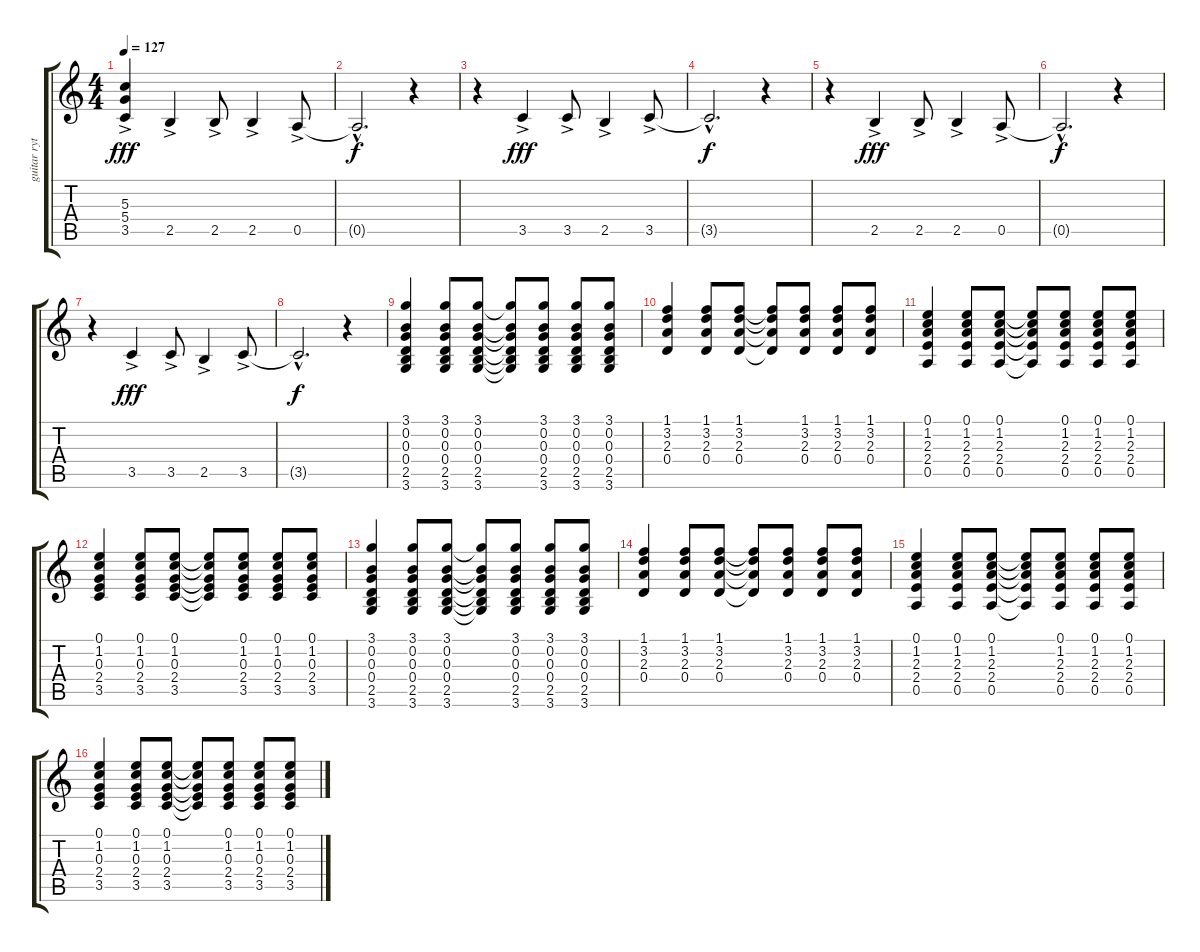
\track ("guitar rythmik" "guitar ryt") {instrument distortionguitar}
\staff {score tabs}
\tuning (E4 B3 G3 D3 A2 E2) {hide}
\ts (4 4)
\tempo 127
\clef g2
\ks c
(5.3{ac} 5.4{ac} 3.5{ac}).4{dy fff} 2.5{ac}.4 2.5{ac}.8 2.5{ac}.4 0.5{ac}.8 |
0.5{hac t}.2{d dy f} r.4 |
r.4 3.5{ac}.4{dy fff} 3.5{ac}.8 2.5{ac}.4 3.5{ac}.8 |
3.5{hac t}.2{d dy f} r.4 |
r.4 2.5{ac}.4{dy fff} 2.5{ac}.8 2.5{ac}.4 0.5{ac}.8 |
0.5{hac t}.2{d dy f} r.4 |
r.4 3.5{ac}.4{dy fff} 3.5{ac}.8 2.5{ac}.4 3.5{ac}.8 |
3.5{hac t}.2{d dy f} r.4 |
(3.1 0.2 0.3 0.4 2.5 3.6).4{volume 10 instrument electricguitarclean} (3.1 0.2 0.3 0.4 2.5 3.6).8 (3.1 0.2 0.3 0.4 2.5 3.6).8 (3.1{t} 0.2{t} 0.3{t} 0.4{t} 2.5{t} 3.6{t}).8 (3.1 0.2 0.3 0.4 2.5 3.6).8 (3.1 0.2 0.3 0.4 2.5 3.6).8 (3.1 0.2 0.3 0.4 2.5 3.6).8 |
(1.1 3.2 2.3 0.4).4 (1.1 3.2 2.3 0.4).8 (1.1 3.2 2.3 0.4).8 (1.1{t} 3.2{t} 2.3{t} 0.4{t}).8 (1.1 3.2 2.3 0.4).8 (1.1 3.2 2.3 0.4).8 (1.1 3.2 2.3 0.4).8 |
(0.1 1.2 2.3 2.4 0.5).4 (0.1 1.2 2.3 2.4 0.5).8 (0.1 1.2 2.3 2.4 0.5).8 (0.1{t} 1.2{t} 2.3{t} 2.4{t} 0.5{t}).8 (0.1 1.2 2.3 2.4 0.5).8 (0.1 1.2 2.3 2.4 0.5).8 (0.1 1.2 2.3 2.4 0.5).8 |
(0.1 1.2 0.3 2.4 3.5).4 (0.1 1.2 0.3 2.4 3.5).8 (0.1 1.2 0.3 2.4 3.5).8 (0.1{t} 1.2{t} 0.3{t} 2.4{t} 3.5{t}).8 (0.1 1.2 0.3 2.4 3.5).8 (0.1 1.2 0.3 2.4 3.5).8 (0.1 1.2 0.3 2.4 3.5).8 |
(3.1 0.2 0.3 0.4 2.5 3.6).4 (3.1 0.2 0.3 0.4 2.5 3.6).8 (3.1 0.2 0.3 0.4 2.5 3.6).8 (3.1{t} 0.2{t} 0.3{t} 0.4{t} 2.5{t} 3.6{t}).8 (3.1 0.2 0.3 0.4 2.5 3.6).8 (3.1 0.2 0.3 0.4 2.5 3.6).8 (3.1 0.2 0.3 0.4 2.5 3.6).8 |
(1.1 3.2 2.3 0.4).4 (1.1 3.2 2.3 0.4).8 (1.1 3.2 2.3 0.4).8 (1.1{t} 3.2{t} 2.3{t} 0.4{t}).8 (1.1 3.2 2.3 0.4).8 (1.1 3.2 2.3 0.4).8 (1.1 3.2 2.3 0.4).8 |
(0.1 1.2 2.3 2.4 0.5).4 (0.1 1.2 2.3 2.4 0.5).8 (0.1 1.2 2.3 2.4 0.5).8 (0.1{t} 1.2{t} 2.3{t} 2.4{t} 0.5{t}).8 (0.1 1.2 2.3 2.4 0.5).8 (0.1 1.2 2.3 2.4 0.5).8 (0.1 1.2 2.3 2.4 0.5).8 |
(0.1 1.2 0.3 2.4 3.5).4 (0.1 1.2 0.3 2.4 3.5).8 (0.1 1.2 0.3 2.4 3.5).8 (0.1{t} 1.2{t} 0.3{t} 2.4{t} 3.5{t}).8 (0.1 1.2 0.3 2.4 3.5).8 (0.1 1.2 0.3 2.4 3.5).8 (0.1 1.2 0.3 2.4 3.5).8
